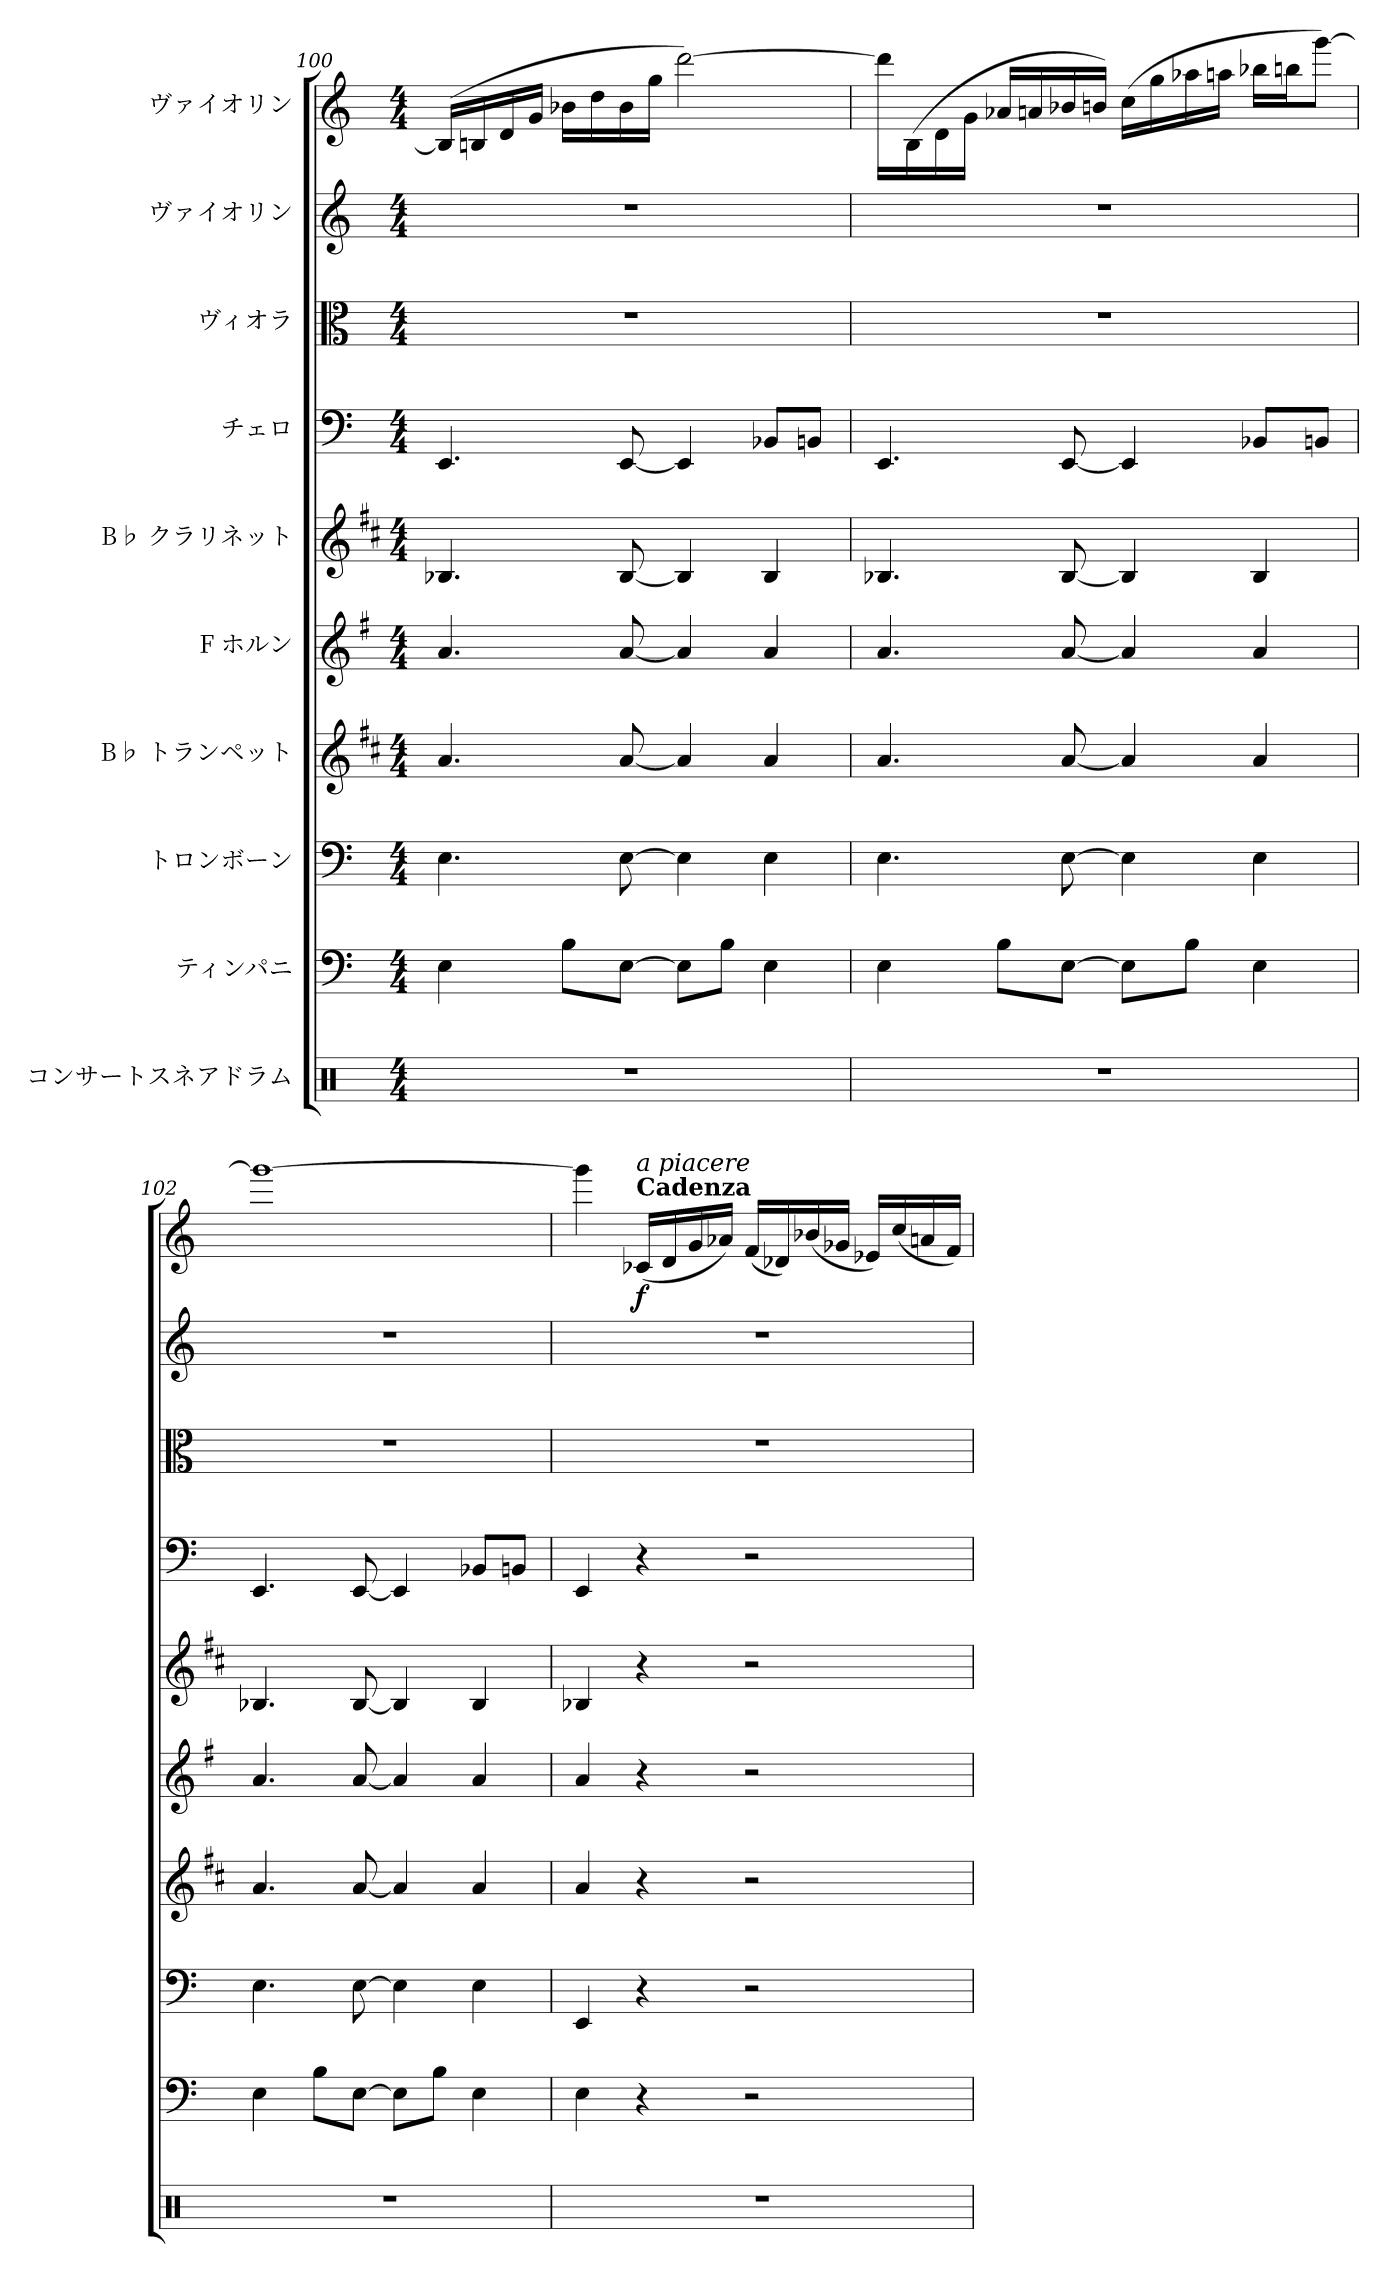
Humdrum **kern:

**kern	**kern	**kern	**kern	**kern	**kern	**kern	**kern	**kern	**kern	**dynam
*part10	*part9	*part8	*part7	*part6	*part5	*part4	*part3	*part2	*part1	*part1
*staff10	*staff9	*staff8	*staff7	*staff6	*staff5	*staff4	*staff3	*staff2	*staff1	*staff1
*I"コンサートスネアドラム	*I"ティンパニ	*I"トロンボーン	*I"B♭ トランペット	*I"F ホルン	*I"B♭ クラリネット	*I"チェロ	*I"ヴィオラ	*I"ヴァイオリン	*I"ヴァイオリン	*
!!LO:PB:g=z
*clefX	*clefF4	*clefF4	*clefG2	*clefG2	*clefG2	*clefF4	*clefC3	*clefG2	*clefG2	*
*	*	*	*ITrd1c2	*ITrd4c7	*ITrd1c2	*	*	*	*	*
*k[]	*k[]	*k[]	*k[]	*k[]	*k[]	*k[]	*k[]	*k[]	*k[]	*
*M4/4	*M4/4	*M4/4	*M4/4	*M4/4	*M4/4	*M4/4	*M4/4	*M4/4	*M4/4	*
=100	=100	=100	=100	=100	=100	=100	=100	=100	=100	=100
1r	4E\	4.E\	4.g/	4.d/	4.A-X/	4.EE/	1r	1r	(>16B-/LL]	.
.	.	.	.	.	.	.	.	.	16Bn/	.
.	.	.	.	.	.	.	.	.	16d/	.
.	.	.	.	.	.	.	.	.	16g/JJ	.
.	8B\L	.	.	.	.	.	.	.	16b-X\LL	.
.	.	.	.	.	.	.	.	.	16dd\	.
.	[8E\J	[8E\	[8g/	[8d/	[8A-/	[8EE/	.	.	16b-\	.
.	.	.	.	.	.	.	.	.	16gg\JJ	.
.	8E\L]	4E\]	4g/]	4d/]	4A-/]	4EE/]	.	.	[2ddd\)	.
.	8B\J	.	.	.	.	.	.	.	.	.
.	4E\	4E\	4g/	4d/	4A-/	8BB-X/L	.	.	.	.
.	.	.	.	.	.	8BBn/J	.	.	.	.
=101	=101	=101	=101	=101	=101	=101	=101	=101	=101	=101
1r	4E\	4.E\	4.g/	4.d/	4.A-X/	4.EE/	1r	1r	16ddd\LL]	.
.	.	.	.	.	.	.	.	.	(>16B\	.
.	.	.	.	.	.	.	.	.	16d\	.
.	.	.	.	.	.	.	.	.	16g\JJ	.
.	8B\L	.	.	.	.	.	.	.	16a-X/LL	.
.	.	.	.	.	.	.	.	.	16an/	.
.	[8E\J	[8E\	[8g/	[8d/	[8A-/	[8EE/	.	.	16b-X/	.
.	.	.	.	.	.	.	.	.	16bn/JJ)	.
.	8E\L]	4E\]	4g/]	4d/]	4A-/]	4EE/]	.	.	(>16cc\LL	.
.	.	.	.	.	.	.	.	.	16gg\	.
.	8B\J	.	.	.	.	.	.	.	16aa-X\	.
.	.	.	.	.	.	.	.	.	16aan\JJ	.
.	4E\	4E\	4g/	4d/	4A-/	8BB-X/L	.	.	16bb-X\LL	.
.	.	.	.	.	.	.	.	.	16bbn\J	.
.	.	.	.	.	.	8BBn/J	.	.	[8ggg\J)	.
!!LO:PB:g=z
=102	=102	=102	=102	=102	=102	=102	=102	=102	=102	=102
1r	4E\	4.E\	4.g/	4.d/	4.A-X/	4.EE/	1r	1r	1ggg_	.
.	8B\L	.	.	.	.	.	.	.	.	.
.	[8E\J	[8E\	[8g/	[8d/	[8A-/	[8EE/	.	.	.	.
.	8E\L]	4E\]	4g/]	4d/]	4A-/]	4EE/]	.	.	.	.
.	8B\J	.	.	.	.	.	.	.	.	.
.	4E\	4E\	4g/	4d/	4A-/	8BB-X/L	.	.	.	.
.	.	.	.	.	.	8BBn/J	.	.	.	.
=103	=103	=103	=103	=103	=103	=103	=103	=103	=103	=103
1r	4E\	4EE/	4g/	4d/	4A-X/	4EE/	1r	1r	4ggg\]	.
!	!	!	!	!	!	!	!	!	!LO:TX:a:B:t=Cadenza	!
!	!	!	!	!	!	!	!	!	!LO:TX:a:i:t=a piacere	!
!	!	!	!	!	!	!	!	!	!	!LO:DY:b
.	4r	4r	4r	4r	4r	4r	.	.	(<16c-X/LL	f
.	.	.	.	.	.	.	.	.	16d/	.
.	.	.	.	.	.	.	.	.	16g/	.
.	.	.	.	.	.	.	.	.	16a-X/JJ)	.
.	2r	2r	2r	2r	2r	2r	.	.	(<16f/LL	.
.	.	.	.	.	.	.	.	.	16d-X/)	.
.	.	.	.	.	.	.	.	.	(<16b-X/	.
.	.	.	.	.	.	.	.	.	16g-X/JJ	.
.	.	.	.	.	.	.	.	.	16e-X/LL)	.
.	.	.	.	.	.	.	.	.	(<16cc/	.
.	.	.	.	.	.	.	.	.	16an/	.
.	.	.	.	.	.	.	.	.	16f/JJ)	.
=	=	=	=	=	=	=	=	=	=	=
*-	*-	*-	*-	*-	*-	*-	*-	*-	*-	*-
